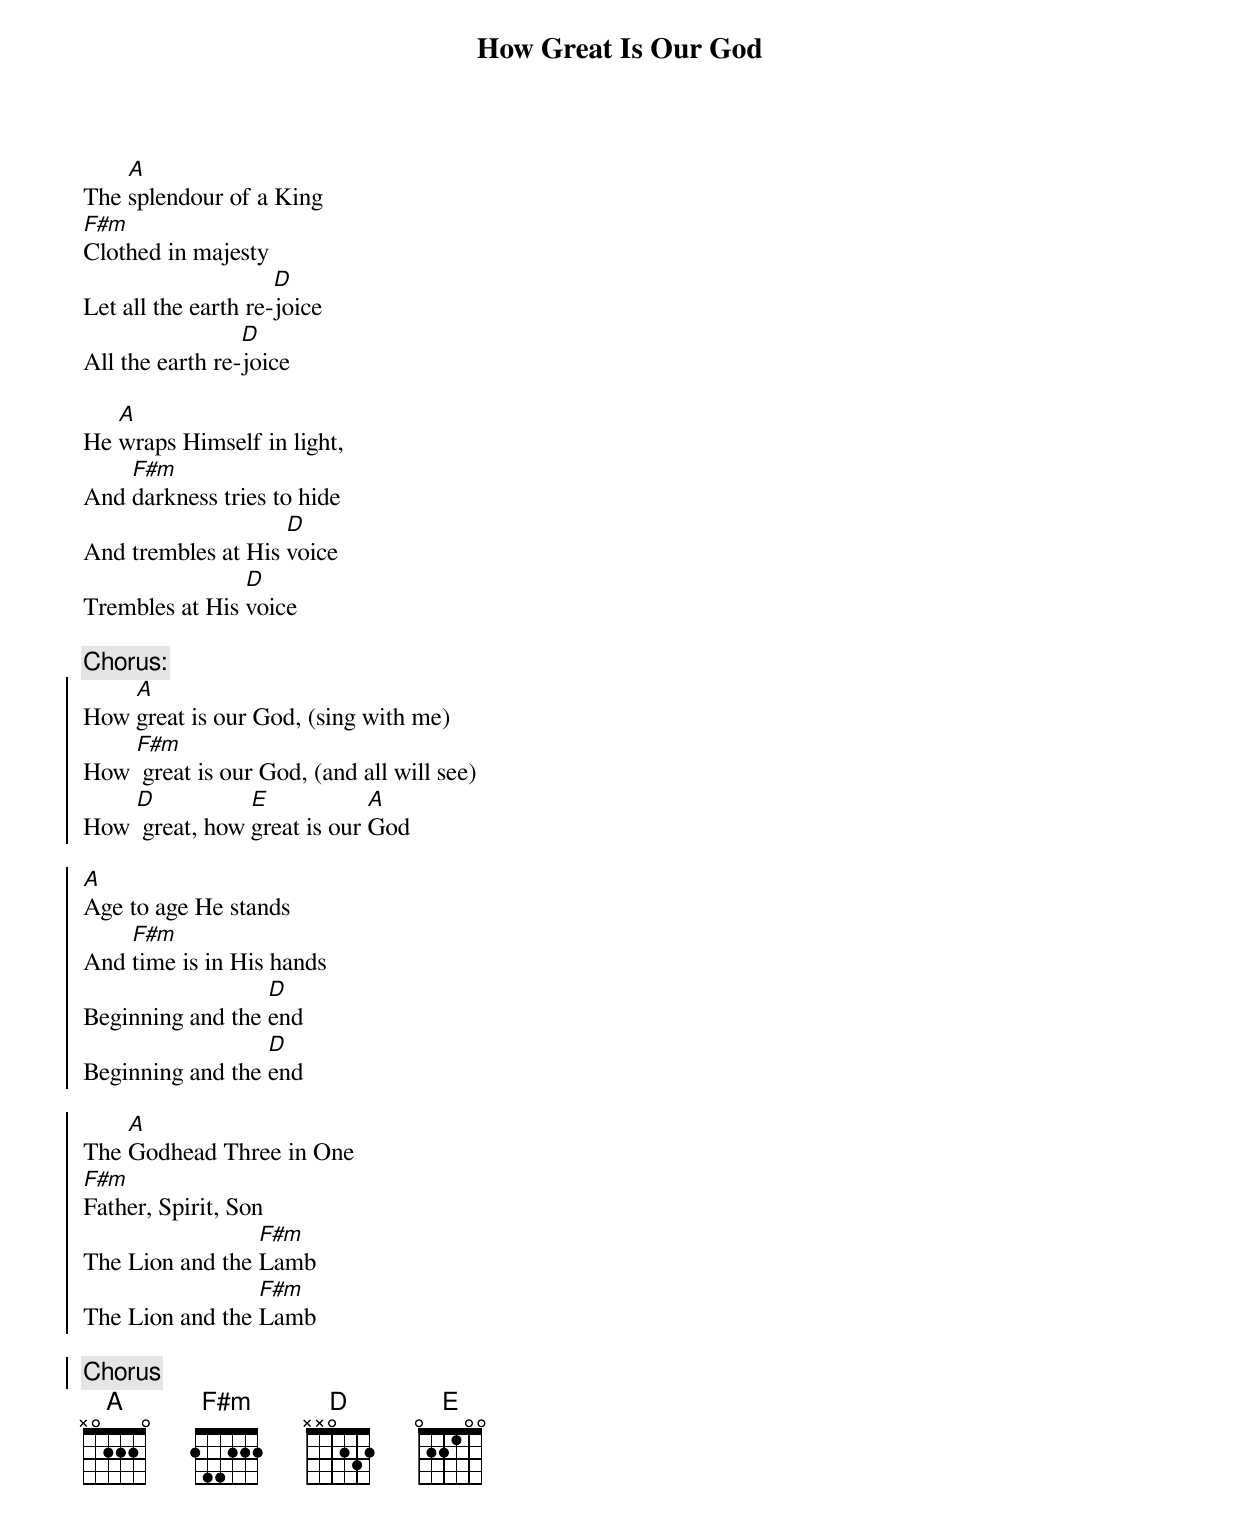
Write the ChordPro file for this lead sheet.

{t:How Great Is Our God}

The [A]splendour of a King
[F#m]Clothed in majesty
Let all the earth re-[D]joice
All the earth re-[D]joice

He [A]wraps Himself in light,
And [F#m]darkness tries to hide
And trembles at His [D]voice
Trembles at His [D]voice

{c:Chorus:}
{soc}
How [A]great is our God, (sing with me)
How [F#m] great is our God, (and all will see)
How [D] great, how [E]great is our [A]God
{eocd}

[A]Age to age He stands
And [F#m]time is in His hands
Beginning and the [D]end
Beginning and the [D]end

The [A]Godhead Three in One
[F#m]Father, Spirit, Son
The Lion and the [F#m]Lamb
The Lion and the [F#m]Lamb

{c:Chorus}
